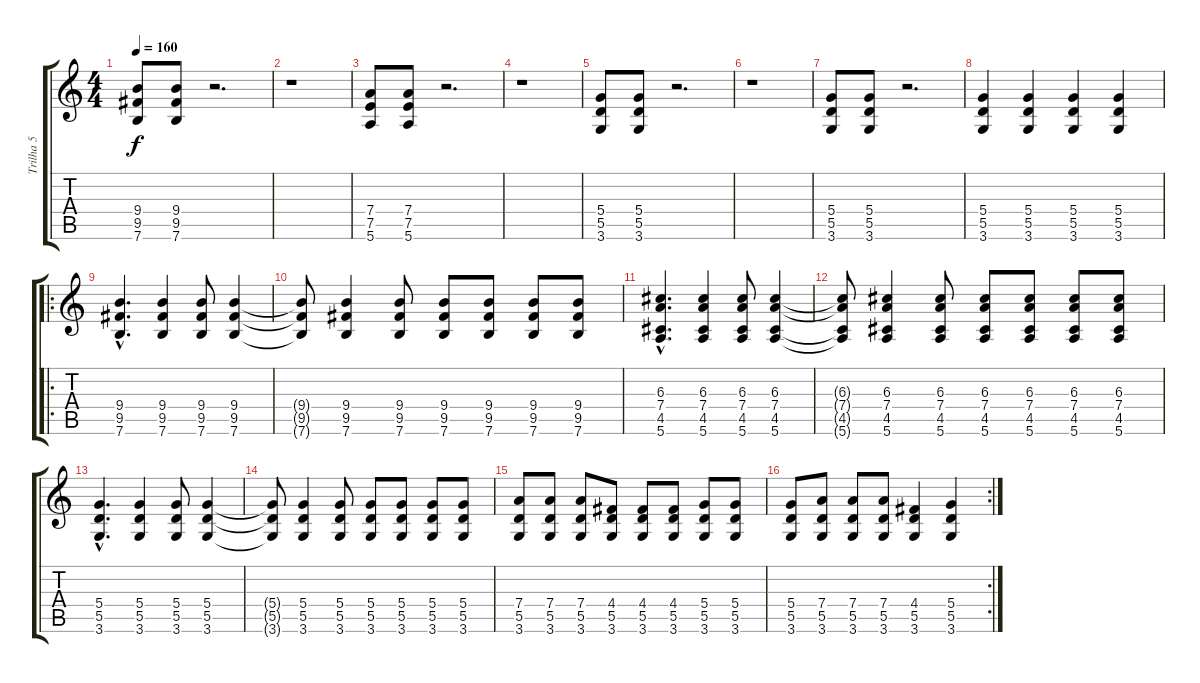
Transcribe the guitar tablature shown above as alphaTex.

\track ("Trilha 5" "Trilha 5") {instrument distortionguitar}
\staff {score tabs}
\tuning (E4 B3 G3 D3 A2 E2) {hide}
\ts (4 4)
\tempo 160
\clef g2
\ks c
(9.4 9.5 7.6).8{dy f instrument distortionguitar} (9.4 9.5 7.6).8 r.2{d} |
r.1 |
(7.4 7.5 5.6).8 (7.4 7.5 5.6).8 r.2{d} |
r.1 |
(5.4 5.5 3.6).8 (5.4 5.5 3.6).8 r.2{d} |
r.1 |
(5.4 5.5 3.6).8 (5.4 5.5 3.6).8 r.2{d} |
(5.4 5.5 3.6).4 (5.4 5.5 3.6).4 (5.4 5.5 3.6).4 (5.4 5.5 3.6).4 |
\ro
(9.4{hac} 9.5{hac} 7.6{hac}).4{d} (9.4 9.5 7.6).4 (9.4 9.5 7.6).8 (9.4 9.5 7.6).4 |
(9.4{t} 9.5{t} 7.6{t}).8 (9.4 9.5 7.6).4 (9.4 9.5 7.6).8 (9.4 9.5 7.6).8 (9.4 9.5 7.6).8 (9.4 9.5 7.6).8 (9.4 9.5 7.6).8 |
(6.3{hac} 7.4{hac} 4.5{hac} 5.6{hac}).4{d} (6.3 7.4 4.5 5.6).4 (6.3 7.4 4.5 5.6).8 (6.3 7.4 4.5 5.6).4 |
(6.3{t} 7.4{t} 4.5{t} 5.6{t}).8 (6.3 7.4 4.5 5.6).4 (6.3 7.4 4.5 5.6).8 (6.3 7.4 4.5 5.6).8 (6.3 7.4 4.5 5.6).8 (6.3 7.4 4.5 5.6).8 (6.3 7.4 4.5 5.6).8 |
(5.4{hac} 5.5{hac} 3.6{hac}).4{d} (5.4 5.5 3.6).4 (5.4 5.5 3.6).8 (5.4 5.5 3.6).4 |
(5.4{t} 5.5{t} 3.6{t}).8 (5.4 5.5 3.6).4 (5.4 5.5 3.6).8 (5.4 5.5 3.6).8 (5.4 5.5 3.6).8 (5.4 5.5 3.6).8 (5.4 5.5 3.6).8 |
(7.4 5.5 3.6).8 (7.4 5.5 3.6).8 (7.4 5.5 3.6).8 (4.4 5.5 3.6).8 (4.4 5.5 3.6).8 (4.4 5.5 3.6).8 (5.4 5.5 3.6).8 (5.4 5.5 3.6).8 |
\rc 2
(5.4 5.5 3.6).8 (7.4 5.5 3.6).8 (7.4 5.5 3.6).8 (7.4 5.5 3.6).8 (4.4 5.5 3.6).4 (5.4 5.5 3.6).4
